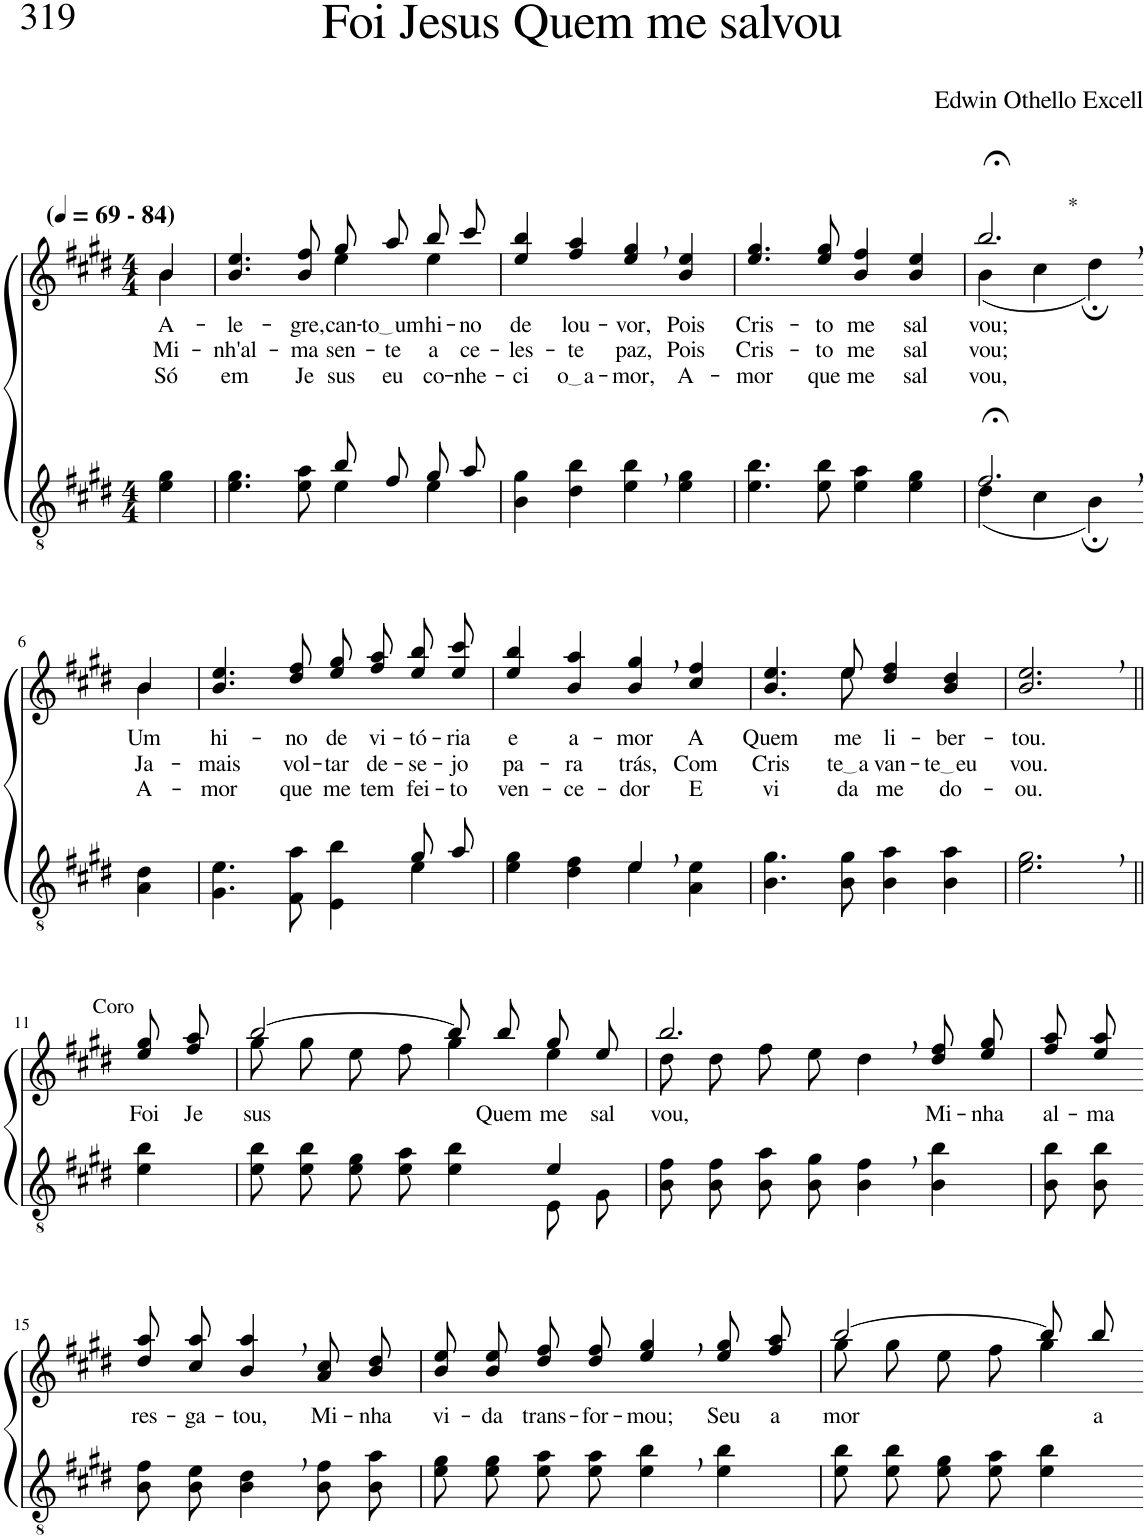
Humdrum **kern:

**kern	**kern	**text	**text	**text
*part2	*part1	*part1	*part1	*part1
*staff2	*staff1	*staff1	*staff1	*staff1
*I"Parte III e IV	*I"Parte I e II	*	*	*
*clefGv2	*clefG2	*	*	*
*Trd5c9	*Trd5c9	*	*	*
*k[f#c#g#d#]	*k[f#c#g#d#]	*	*	*
*M4/4	*M4/4	*	*	*
*MM69	*MM69	*	*	*
=1	=1	=1	=1	=1
!	!LO:TX:a:B:t=(	!	!	!
!	!LO:TX:a:B:t=- 84)	!	!	!
!	!	!LO:LY:b	!LO:LY:b	!LO:LY:b
*	*^	*	*	*
4e\ 4g#\	4b\	4b/	A-	Mi-	Só
=2	=2	=2	=2	=2	=2
*^	*	*	*	*	*
!	!	!	!	!LO:LY:b	!LO:LY:b	!LO:LY:b
2ryy	4.e\ 4.g#\	4.b/ 4.ee/	2ryy	-le-	-nh'al-	em
!	!	!	!	!LO:LY:b	!LO:LY:b	!LO:LY:b
.	8e\ 8a\	8b/ 8ff#/	.	-gre,	-ma	Je-
!	!	!	!	!LO:LY:b	!LO:LY:b	!LO:LY:b
8b/L	4e\	8gg#/L	4ee\	can-	sen-	-sus
!	!	!	!	!LO:LY:b	!LO:LY:b	!LO:LY:b
8f#/J	.	8aa/J	.	to um	-te	eu
!	!	!	!	!LO:LY:b	!LO:LY:b	!LO:LY:b
8g#/L	4e\	8bb/L	4ee\	hi-	a	co-
!	!	!	!	!LO:LY:b	!LO:LY:b	!LO:LY:b
8a/J	.	8ccc#/J	.	-no	ce-	-nhe-
*v	*v	*	*	*	*	*
*	*v	*v	*	*	*
=3	=3	=3	=3	=3
!	!	!LO:LY:b	!LO:LY:b	!LO:LY:b
4B\ 4g#\	4ee/ 4bb/	de	-les-	-ci
!	!	!LO:LY:b	!LO:LY:b	!LO:LY:b
4d#\ 4b\	4ff#/ 4aa/	lou-	-te	o a
!	!	!LO:LY:b	!LO:LY:b	!LO:LY:b
4e\, 4b\,	4ee/, 4gg#/,	-vor,	paz,	-mor,
!	!	!LO:LY:b	!LO:LY:b	!LO:LY:b
4e\ 4g#\	4b/ 4ee/	Pois	Pois	A-
=4	=4	=4	=4	=4
!	!	!LO:LY:b	!LO:LY:b	!LO:LY:b
4.e\ 4.b\	4.ee/ 4.gg#/	Cris-	Cris-	-mor
!	!	!LO:LY:b	!LO:LY:b	!LO:LY:b
8e\ 8b\	8ee/ 8gg#/	-to	-to	que
!	!	!LO:LY:b	!LO:LY:b	!LO:LY:b
4e\ 4a\	4b/ 4ff#/	me	me	me
!	!	!LO:LY:b	!LO:LY:b	!LO:LY:b
4e\ 4g#\	4b/ 4ee/	sal-	sal-	sal-
=5	=5	=5	=5	=5
*^	*^	*	*	*
!	!	!LO:TX:a:t=*	!	!	!	!
!	!	!	!	!LO:LY:b	!LO:LY:b	!LO:LY:b
2.f#;<,/	(4d#\	2.bb;<,/	(4b\	-vou;	-vou;	-vou,
.	4c#\	.	4cc#\	.	.	.
.	4B;\)	.	4dd#;\)	.	.	.
!!LO:LB:g=z	!!
=6-	=6-	=6-	=6-	=6-	=6-	=6-
!	!	!	!	!LO:LY:b	!LO:LY:b	!LO:LY:b
*v	*v	*	*	*	*	*
4A\ 4d#\	4b\	4b/	Um	Ja-	A-
=7	=7	=7	=7	=7	=7
*^	*	*	*	*	*
!	!	!	!	!LO:LY:b	!LO:LY:b	!LO:LY:b
*	*	*v	*v	*	*	*
4.G#\ 4.e\	2.ryy	4.b/ 4.ee/	hi-	-mais	-mor
!	!	!	!LO:LY:b	!LO:LY:b	!LO:LY:b
8F#\ 8a\	.	8dd#/ 8ff#/	-no	vol-	que
!	!	!	!LO:LY:b	!LO:LY:b	!LO:LY:b
4E\ 4b\	.	8ee\ 8gg#\L	de	-tar	me
!	!	!	!LO:LY:b	!LO:LY:b	!LO:LY:b
.	.	8ff#\ 8aa\J	vi-	de-	tem
!	!	!	!LO:LY:b	!LO:LY:b	!LO:LY:b
8g#/L	4e\	8ee\ 8bb\L	-tó-	-se-	fei-
!	!	!	!LO:LY:b	!LO:LY:b	!LO:LY:b
8a/J	.	8ee\ 8ccc#\J	-ria	-jo	-to
=8	=8	=8	=8	=8	=8
!	!	!	!LO:LY:b	!LO:LY:b	!LO:LY:b
2ryy	4e\ 4g#\	4ee/ 4bb/	e	pa-	ven-
!	!	!	!LO:LY:b	!LO:LY:b	!LO:LY:b
.	4d#\ 4f#\	4b/ 4aa/	a-	-ra	-ce-
!	!	!	!LO:LY:b	!LO:LY:b	!LO:LY:b
4e,/	4e\	4b/, 4gg#/,	-mor	trás,	-dor
!	!	!	!LO:LY:b	!LO:LY:b	!LO:LY:b
4ryy	4A\ 4e\	4cc#/ 4ff#/	A	Com	E
=9	=9	=9	=9	=9	=9
*	*	*^	*	*	*
!	!	!	!	!LO:LY:b	!LO:LY:b	!LO:LY:b
*v	*v	*	*	*	*	*
4.B\ 4.g#\	4.ryy	4.b/ 4.ee/	Quem	Cris-	vi-
!	!	!	!LO:LY:b	!LO:LY:b	!LO:LY:b
8B\ 8g#\	8ee\	8ee/	me	te a	-da
!	!	!	!LO:LY:b	!LO:LY:b	!LO:LY:b
4B\ 4a\	2ryy	4dd#/ 4ff#/	li-	-van-	me
!	!	!	!LO:LY:b	!LO:LY:b	!LO:LY:b
4B\ 4a\	.	4b/ 4dd#/	-ber-	te eu	do-
=10	=10	=10	=10	=10	=10
!	!	!	!LO:LY:b	!LO:LY:b	!LO:LY:b
*	*v	*v	*	*	*
2.e\, 2.g#\,	2.b/, 2.ee/,	-tou.	vou.	-ou.
!!LO:LB:g=z
=11||	=11||	=11||	=11||	=11||
!	!LO:TX:a:t=Coro	!	!	!
!	!	!LO:LY:b	!	!
4e\ 4b\	8ee\ 8gg#\L	Foi	.	.
!	!	!LO:LY:b	!	!
.	8ff#\ 8aa\J	Je-	.	.
=12	=12	=12	=12	=12
*^	*^	*	*	*
!	!	!	!	!LO:LY:b	!	!
8e\ 8b\L	2.ryy	[2bb/	8gg#\L	-sus	.	.
8e\ 8b\J	.	.	8gg#\J	.	.	.
8e\ 8g#\L	.	.	8ee\L	.	.	.
8e\ 8a\J	.	.	8ff#\J	.	.	.
4e\ 4b\	.	8bb/L]	4gg#\	.	.	.
!	!	!	!	!LO:LY:b	!	!
.	.	8bb/J	.	Quem	.	.
!	!	!	!	!LO:LY:b	!	!
8E\L	4e/	8gg#/L	4ee\	me	.	.
!	!	!	!	!LO:LY:b	!	!
8G#\J	.	8ee/J	.	sal-	.	.
*v	*v	*	*	*	*	*
=13	=13	=13	=13	=13	=13
!	!	!	!LO:LY:b	!	!
8B\ 8f#\L	2.bb,/	8dd#\L	-vou,	.	.
8B\ 8f#\J	.	8dd#\J	.	.	.
8B\ 8a\L	.	8ff#\L	.	.	.
8B\ 8g#\J	.	8ee\J	.	.	.
4B\, 4f#\,	.	4dd#\	.	.	.
!	!	!	!LO:LY:b	!	!
4B\ 4b\	8dd#\ 8ff#\L	4ryy	Mi-	.	.
!	!	!	!LO:LY:b	!	!
.	8ee\ 8gg#\J	.	-nha	.	.
*	*v	*v	*	*	*
=14	=14	=14	=14	=14
!	!	!LO:LY:b	!	!
8B\ 8b\L	8ff#\ 8aa\L	al-	.	.
!	!	!LO:LY:b	!	!
8B\ 8b\J	8ee\ 8aa\J	-ma	.	.
!!LO:LB:g=z
=15-	=15-	=15-	=15-	=15-
!	!	!LO:LY:b	!	!
8B\ 8f#\L	8dd#\ 8aa\L	res-	.	.
!	!	!LO:LY:b	!	!
8B\ 8e\J	8cc#\ 8aa\J	-ga-	.	.
!	!	!LO:LY:b	!	!
4B\, 4d#\,	4b/, 4aa/,	-tou,	.	.
!	!	!LO:LY:b	!	!
8B\ 8f#\L	8a\ 8cc#\L	Mi-	.	.
!	!	!LO:LY:b	!	!
8B\ 8a\J	8b\ 8dd#\J	-nha	.	.
=16	=16	=16	=16	=16
!	!	!LO:LY:b	!	!
8e\ 8g#\L	8b\ 8ee\L	vi-	.	.
!	!	!LO:LY:b	!	!
8e\ 8g#\J	8b\ 8ee\J	-da	.	.
!	!	!LO:LY:b	!	!
8e\ 8a\L	8dd#\ 8ff#\L	trans-	.	.
!	!	!LO:LY:b	!	!
8e\ 8a\J	8dd#\ 8ff#\J	-for-	.	.
!	!	!LO:LY:b	!	!
4e\, 4b\,	4ee/, 4gg#/,	-mou;	.	.
!	!	!LO:LY:b	!	!
4e\ 4b\	8ee\ 8gg#\L	Seu	.	.
!	!	!LO:LY:b	!	!
.	8ff#\ 8aa\J	a-	.	.
=17	=17	=17	=17	=17
*	*^	*	*	*
!	!	!	!LO:LY:b	!	!
8e\ 8b\L	[2bb/	8gg#\L	-mor	.	.
8e\ 8b\J	.	8gg#\J	.	.	.
8e\ 8g#\L	.	8ee\L	.	.	.
8e\ 8a\J	.	8ff#\J	.	.	.
4e\ 4b\	8bb/L]	4gg#\	.	.	.
!	!	!	!LO:LY:b	!	!
.	8bb/J	.	a-	.	.
*	*v	*v	*	*	*
=-	=-	=-	=-	=-
*-	*-	*-	*-	*-
